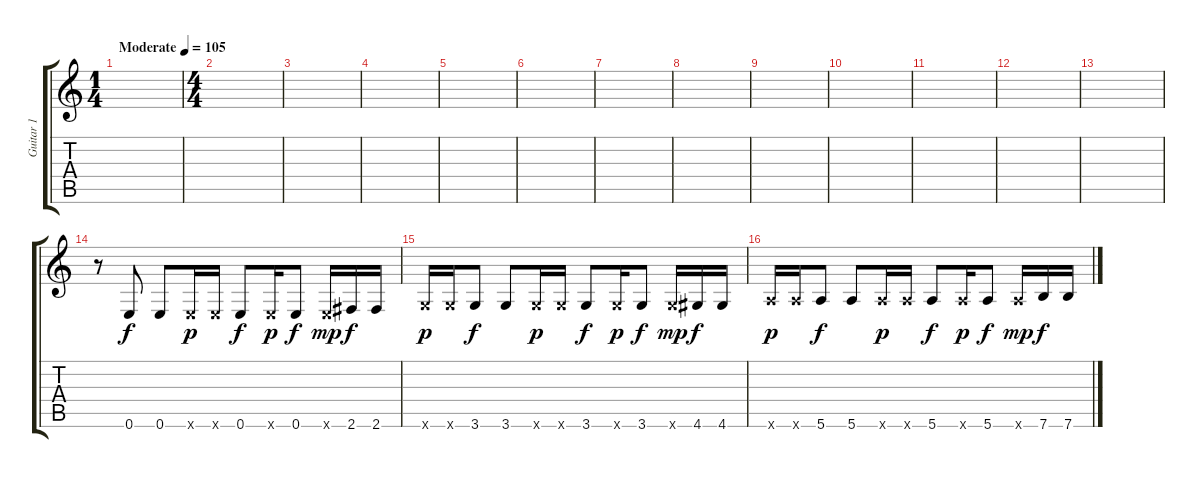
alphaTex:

\track ("Guitar 1" "Guitar 1") {instrument electricguitarclean}
\staff {score tabs}
\tuning (E4 B3 G3 D3 A2 E2) {hide}
\ts (1 4)
\tempo (105 "Moderate")
\clef g2
\ks c
|
\ts (4 4)
|
|
|
|
|
|
|
|
|
|
|
|
r.8 0.6.8 0.6.8 0.6{x}.16{dy p} 0.6{x}.16 0.6.8{dy f} 0.6{x}.16{dy p} 0.6.8{dy f} 0.6{x}.16{dy mp} 2.6.16{dy f} 2.6.16 |
3.6{x}.16{dy p} 3.6{x}.16 3.6.8{dy f} 3.6.8 3.6{x}.16{dy p} 3.6{x}.16 3.6.8{dy f} 3.6{x}.16{dy p} 3.6.8{dy f} 3.6{x}.16{dy mp} 4.6.16{dy f} 4.6.16 |
5.6{x}.16{dy p} 5.6{x}.16 5.6.8{dy f} 5.6.8 5.6{x}.16{dy p} 5.6{x}.16 5.6.8{dy f} 5.6{x}.16{dy p} 5.6.8{dy f} 5.6{x}.16{dy mp} 7.6.16{dy f} 7.6.16
